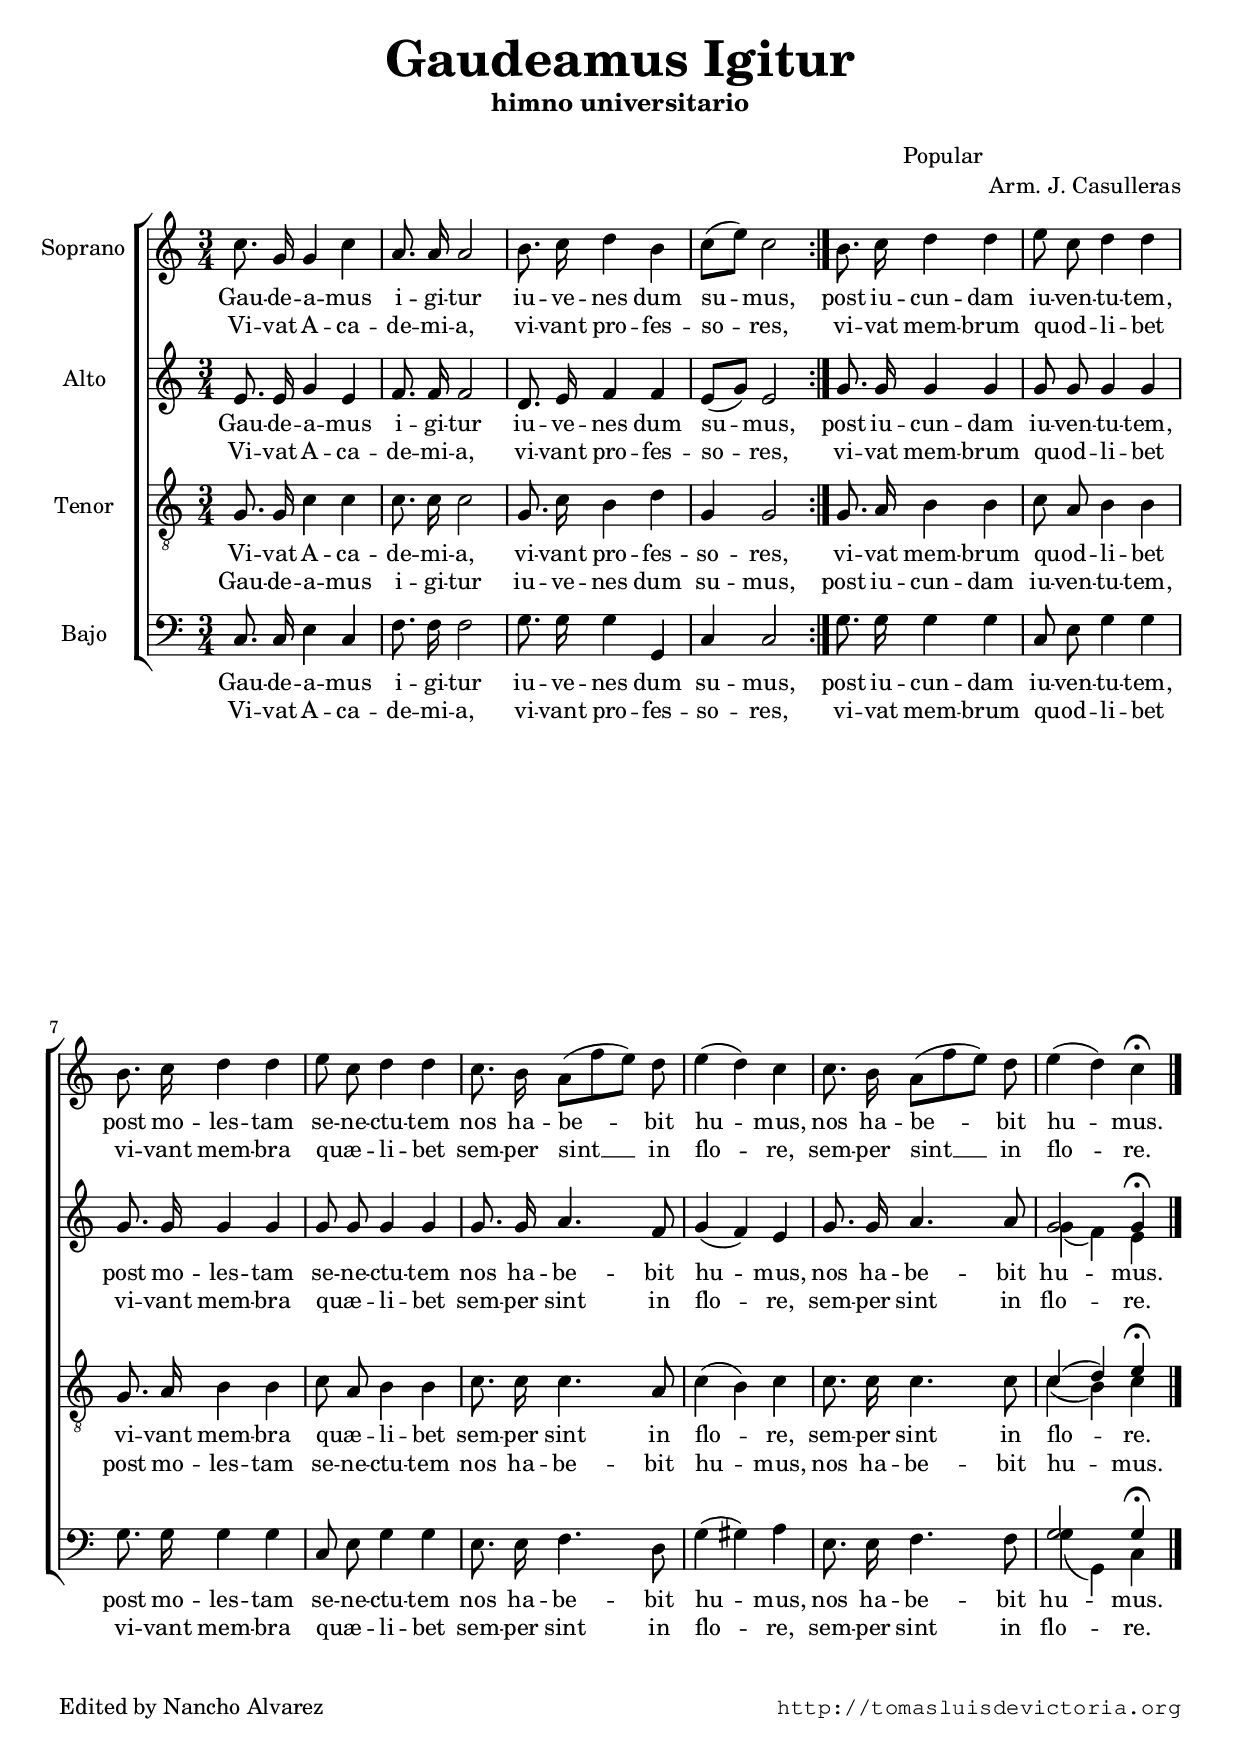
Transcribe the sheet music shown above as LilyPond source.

\version "2.12.2"

#(set-default-paper-size "a4")
#(set-global-staff-size 19.4)
#(ly:set-option 'point-and-click #f)

ss=\once \set suggestAccidentals = ##t
cresc=\markup{\italic "cresc."}
dim=\markup{\italic "dim."}
rit=\markup{\italic "rit."}

htitle="Gaudeamus Igitur"
hcomposer="Casulleras"

\header {
	title=\markup{\larger \larger \larger "Gaudeamus Igitur" }
	subtitle=\markup{\column{"himno universitario" " " }}
	composer=\markup{\right-align{\raise #3 "Popular" "Arm. J. Casulleras"}}
	%opus="(-)"
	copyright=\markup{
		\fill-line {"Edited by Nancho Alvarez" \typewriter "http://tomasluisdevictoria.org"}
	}
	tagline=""
}


global={\key c \major \time 3/4  \skip 1*3/4*4 \bar ":|" \skip 1*3/4*8 \bar "|."
}

cantus={
	c''8. g'16 g'4 c'' |
	a'8. a'16 a'2 |
	b'8. c''16 d''4 b' |
	 c''8[( e'']) c''2 | 
%5
	b'8. c''16 d''4 d'' |
	e''8 c'' d''4 d'' |
	b'8. c''16 d''4 d'' |
	e''8 c'' d''4 d'' | 
	c''8. b'16  a'8[( f'' e'']) d'' |
%10
	e''4(  d'') c'' |
	c''8. b'16  a'8[( f'' e'']) d'' |
	e''4(  d'') c''^\fermata
}

altus={
	e'8. e'16 g'4 e' |
	f'8. f'16 f'2 |
	d'8. e'16 f'4 f' |
	 e'8[( g']) e'2 |
%5
	g'8. g'16 g'4 g' |
	g'8 g' g'4 g' |
	g'8. g'16 g'4 g' |
	g'8 g' g'4 g' |
	g'8. g'16 a'4. f'8 |
%10
	g'4(  f') e' |
	g'8. g'16 a'4. a'8 |
	<<{\voiceOne g'2 g'4\fermata } \new Voice{\voiceTwo g'4(  f') e' }>> 
}

tenor={
	g8. g16 c'4 c' |
	c'8. c'16 c'2 |
	g8. c'16 b4 d' |
	g g2 |
%5
	g8. a16 b4 b |
	c'8 a b4 b |
	g8. a16 b4 b |
	c'8 a b4 b |
	c'8. c'16 c'4. a8 |
%10
	c'4(  b) c' |
	c'8. c'16 c'4. c'8 |
	<< {\voiceOne c'4(  d'4) e'4^\fermata } \new Voice {\voiceTwo c'4(  b) c'} >>
}

bassus={
	c8. c16 e4 c |
	f8. f16 f2 |
	g8. g16 g4 g, |
	c c2 |
%5
	g8. g16 g4 g |
	c8 e g4 g |
	g8. g16 g4 g |
	c8 e g4 g |
	e8. e16 f4. d8 |
%10
	g4(  gis) a |
	e8. e16 f4. f8 |
	<< {\voiceOne g2 g4^\fermata } \new Voice {\voiceTwo g4(  g,4) c } >>
}

textocantus=\lyricmode{
Gau -- de -- a -- mus i -- gi -- tur 
iu -- ve -- nes dum su -- _ mus,
post iu -- cun -- dam iu -- ven -- tu -- tem,
post mo -- les -- tam se -- ne -- ctu -- tem
nos ha -- be -- _ _ bit hu -- _ mus,
nos ha -- be -- _ _ bit hu -- _ mus.
}
textocantusdos=\lyricmode{
Vi -- vat A -- ca -- de -- mi -- a,
vi -- vant pro -- fes -- so -- _ res,
vi -- vat mem -- brum quod -- _ li -- bet
vi -- vant mem -- bra quæ -- _ li -- bet
sem -- per sint __ _ _ in flo -- _ re,
sem -- per sint __ _ _ in flo -- _ re.
}

textoaltus=\lyricmode{
Gau -- de -- a -- mus i -- gi -- tur 
iu -- ve -- nes dum su -- _ mus,
post iu -- cun -- dam iu -- ven -- tu -- tem,
post mo -- les -- tam se -- ne -- ctu -- tem
nos ha -- be -- bit hu -- _ mus,
nos ha -- be -- bit hu -- mus.
}
textoaltusdos=\lyricmode{
Vi -- vat A -- ca -- de -- mi -- a,
vi -- vant pro -- fes -- so -- _ res,
vi -- vat mem -- brum quod -- _ li -- bet
vi -- vant mem -- bra quæ -- _ li -- bet
sem -- per sint in flo -- _ re,
sem -- per sint in flo -- re.
}

textotenor=\lyricmode{
Gau -- de -- a -- mus i -- gi -- tur 
iu -- ve -- nes dum su -- mus,
post iu -- cun -- dam iu -- ven -- tu -- tem,
post mo -- les -- tam se -- ne -- ctu -- tem
nos ha -- be -- bit hu -- _ mus,
nos ha -- be -- bit hu -- _ mus.
}
textotenordos=\lyricmode{
Vi -- vat A -- ca -- de -- mi -- a,
vi -- vant pro -- fes -- so -- res,
vi -- vat mem -- brum quod -- _ li -- bet
vi -- vant mem -- bra quæ -- _ li -- bet
sem -- per sint in flo -- _ re,
sem -- per sint in flo -- _ re.
}

textobassus=\lyricmode{
Gau -- de -- a -- mus i -- gi -- tur 
iu -- ve -- nes dum su -- mus,
post iu -- cun -- dam iu -- ven -- tu -- tem,
post mo -- les -- tam se -- ne -- ctu -- tem
nos ha -- be -- bit hu -- _ mus,
nos ha -- be -- bit hu -- mus.
}
textobassusdos=\lyricmode{
Vi -- vat A -- ca -- de -- mi -- a,
vi -- vant pro -- fes -- so -- res,
vi -- vat mem -- brum quod -- _ li -- bet
vi -- vant mem -- bra quæ -- _ li -- bet
sem -- per sint in flo -- _ re,
sem -- per sint in flo -- re.
}


\score {
\new ChoirStaff<<

	\new Staff <<\global
	\new Voice="v1" {
		\set Staff.instrumentName="Soprano " 
		\clef "treble"
		\cantus }
	\new Lyrics \lyricsto "v1" {\textocantus }
	\new Lyrics \lyricsto "v1" {\textocantusdos }
	>>

	
	\new Staff << \global
	\new Voice="v2" {
		\set Staff.instrumentName="Alto "
		\clef "treble" 
		\altus}
	\new Lyrics \lyricsto "v2" {\textoaltus }
	\new Lyrics \lyricsto "v2" {\textoaltusdos }
	>>

	
	\new Staff <<\global
	\new Voice="v3" {
		\set Staff.instrumentName="Tenor "
		\clef "G_8"
		\tenor }
	\new Lyrics \lyricsto "v3" {\textotenordos }
	\new Lyrics \lyricsto "v3" {\textotenor }
	>>
	

	\new Staff <<\global
	\new Voice="v4" {
		\set Staff.instrumentName="Bajo "
		\clef "bass" 
		\bassus }
	\new Lyrics \lyricsto "v4" {\textobassus }
	\new Lyrics \lyricsto "v4" {\textobassusdos }
	>>
	
>>

\layout{ 
	%\context {\Lyrics \override VerticalAxisGroup #'minimum-Y-extent = #'(-0 . 0) }
	\context {\Score \override BarNumber #'padding = #2 }
	\context {\Lyrics 
		\override LyricText #'font-size = #0.6
		\override LyricHyphen #'minimum-distance = #0.33
	}
	\context {\Voice 
		autoBeaming = ##f
		melismaBusyProperties = #'() 
	}
	%\context { \RemoveEmptyStaffContext }
	\context {\Staff 
		\override VerticalAxisGroup #'minimum-Y-extent = #'(-4.0 . 5.5)
		%\consists Ambitus_engraver 
	}
}

%\midi {}

}


\paper{
	evenHeaderMarkup=\markup  \fill-line { \fromproperty #'page:page-number-string \htitle \hcomposer }
	oddHeaderMarkup= \markup  \fill-line { \on-the-fly #not-first-page \hcomposer \on-the-fly #not-first-page \htitle \on-the-fly #not-first-page \fromproperty #'page:page-number-string }
	%system-count=8
	line-width=19.0\cm
	between-system-padding = 0
	ragged-last-bottom = ##f
	foot-separation = 7\mm
}
